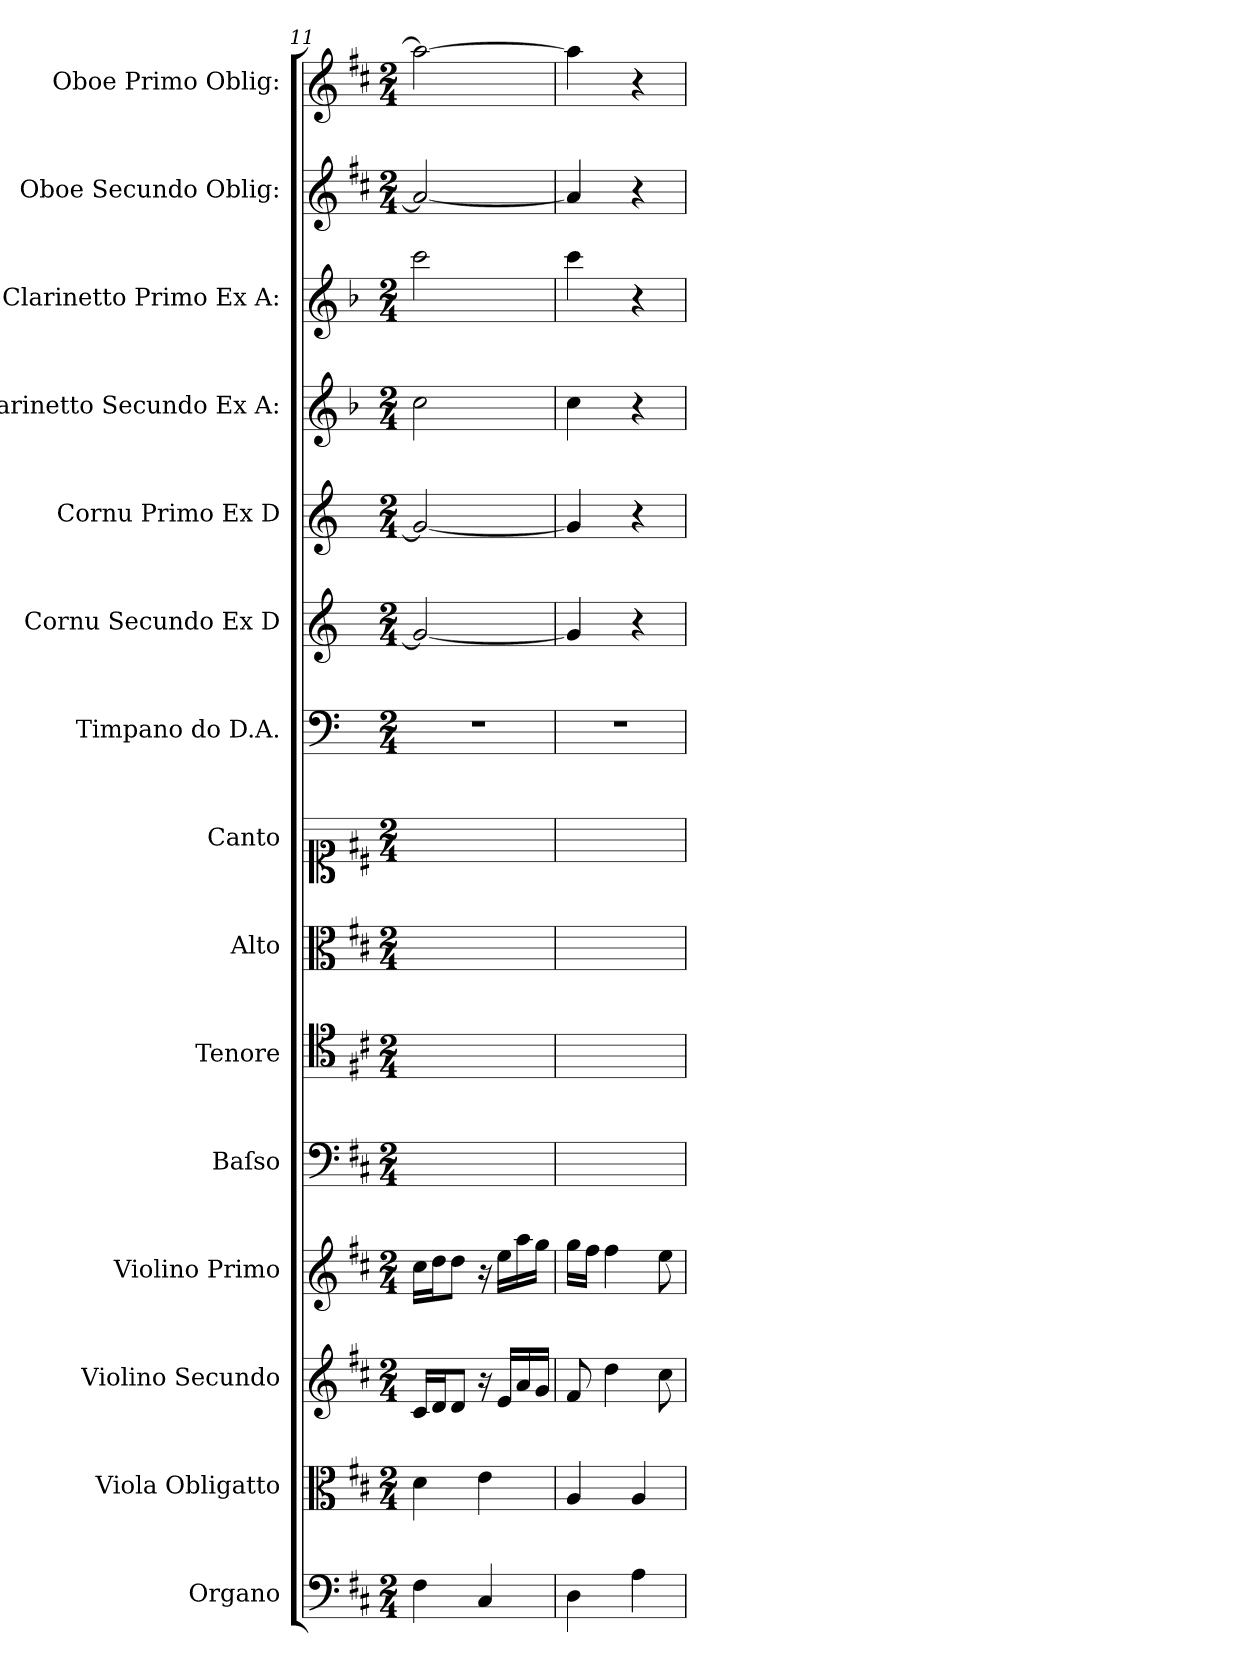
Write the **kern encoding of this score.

**kern	**kern	**kern	**kern	**kern	**kern	**kern	**kern	**kern	**kern	**kern	**kern	**kern	**kern	**kern
*part15	*part14	*part13	*part12	*part11	*part10	*part9	*part8	*part7	*part6	*part5	*part4	*part3	*part2	*part1
*staff15	*staff14	*staff13	*staff12	*staff11	*staff10	*staff9	*staff8	*staff7	*staff6	*staff5	*staff4	*staff3	*staff2	*staff1
*I"Organo	*I"Viola Obligatto	*I"Violino Secundo	*I"Violino Primo	*I"Baſso	*I"Tenore	*I"Alto	*I"Canto	*I"Timpano do D.A.	*I"Cornu Secundo Ex D	*I"Cornu Primo Ex D	*I"Clarinetto Secundo Ex A:	*I"Clarinetto Primo Ex A:	*I"Oboe Secundo Oblig:	*I"Oboe Primo Oblig:
*I'org	*I'vla obl	*I'vl 2	*I'vl 1	*I'B	*I'T	*I'A	*	*I'timp	*	*	*I'cl 2 in A	*I'cl 1 in A	*I'ob 2	*I'ob 1
*clefF4	*clefC3	*clefG2	*clefG2	*clefF4	*clefC4	*clefC3	*clefC1	*clefF4	*clefG2	*clefG2	*clefG2	*clefG2	*clefG2	*clefG2
*	*	*	*	*	*	*	*	*	*ITrd-1c-2	*ITrd-1c-2	*ITrd2c3	*ITrd2c3	*	*
*k[f#c#]	*k[f#c#]	*k[f#c#]	*k[f#c#]	*k[f#c#]	*k[f#c#]	*k[f#c#]	*k[f#c#]	*k[]	*k[f#c#]	*k[f#c#]	*k[f#c#]	*k[f#c#]	*k[f#c#]	*k[f#c#]
*D:	*D:	*D:	*D:	*D:	*D:	*D:	*D:	*	*	*	*D:	*D:	*D:	*D:
*M2/4	*M2/4	*M2/4	*M2/4	*M2/4	*M2/4	*M2/4	*M2/4	*M2/4	*M2/4	*M2/4	*M2/4	*M2/4	*M2/4	*M2/4
=11	=11	=11	=11	=11	=11	=11	=11	=11	=11	=11	=11	=11	=11	=11
4F#\	4d\	16c#/LL	16cc#\LL	2ryy	2ryy	2ryy	2ryy	2r	2a/_	2a/_	2a\	2aa\	2a/_	2aa\_
.	.	16d/J	16dd\J	.	.	.	.	.	.	.	.	.	.	.
.	.	8d/J	8dd\J	.	.	.	.	.	.	.	.	.	.	.
4C#/	4e\	16r	16r	.	.	.	.	.	.	.	.	.	.	.
.	.	16e/LL	16ee\LL	.	.	.	.	.	.	.	.	.	.	.
.	.	16a/	16aa\	.	.	.	.	.	.	.	.	.	.	.
.	.	16g/JJ	16gg\JJ	.	.	.	.	.	.	.	.	.	.	.
=12	=12	=12	=12	=12	=12	=12	=12	=12	=12	=12	=12	=12	=12	=12
4D\	4A/	8f#/	16gg\LL	2ryy	2ryy	2ryy	2ryy	2r	4a/]	4a/]	4a\	4aa\	4a/]	4aa\]
.	.	.	16ff#\JJ	.	.	.	.	.	.	.	.	.	.	.
.	.	4dd\	4ff#\	.	.	.	.	.	.	.	.	.	.	.
4A\	4A/	.	.	.	.	.	.	.	4r	4r	4r	4r	4r	4r
.	.	8cc#\	8ee\	.	.	.	.	.	.	.	.	.	.	.
=	=	=	=	=	=	=	=	=	=	=	=	=	=	=
*-	*-	*-	*-	*-	*-	*-	*-	*-	*-	*-	*-	*-	*-	*-
